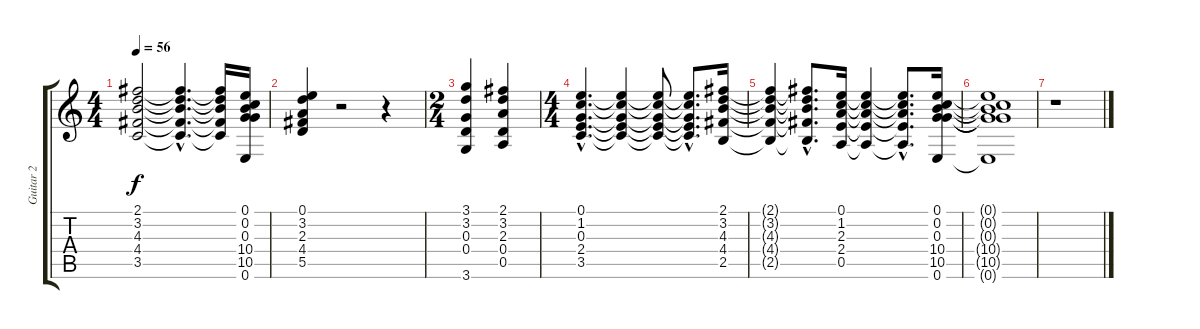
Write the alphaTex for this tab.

\track ("Guitar 2" "Guitar 2") {instrument acousticguitarsteel}
\staff {score tabs}
\tuning (E4 B3 G3 D3 A2 E2) {hide}
\ts (4 4)
\tempo 56
\clef g2
\ks c
(2.1{t} 3.2{t} 4.3{t} 4.4{t} 3.5{t}).2{dy f} (2.1{hac t} 3.2{hac t} 4.3{hac t} 4.4{hac t} 3.5{hac t}).4{d} (2.1{t} 3.2{t} 4.3{t} 4.4{t} 3.5{t}).16 (0.1 0.2 0.3 10.4 10.5 0.6).16 |
(0.1 3.2 2.3 4.4 5.5).4 r.2 r.4 |
\ts (2 4)
(3.1 3.2 0.3 0.4 3.6).4 (2.1 3.2 2.3 0.4 0.5).4 |
\ts (4 4)
(0.1{hac} 1.2{hac} 0.3{hac} 2.4{hac} 3.5{hac}).4{d} (0.1{t} 1.2{t} 0.3{t} 2.4{t} 3.5{t}).4 (0.1{t} 1.2{t} 0.3{t} 2.4{t} 3.5{t}).8 (0.1{hac t} 1.2{hac t} 0.3{hac t} 2.4{hac t} 3.5{hac t}).8{d} (2.1 3.2 4.3 4.4 2.5).16 |
(2.1{t} 3.2{t} 4.3{t} 4.4{t} 2.5{t}).4 (2.1{hac t} 3.2{hac t} 4.3{hac t} 4.4{hac t} 2.5{hac t}).8{d} (0.1 1.2 2.3 2.4 0.5).16 (0.1{t} 1.2{t} 2.3{t} 2.4{t} 0.5{t}).4 (0.1{hac t} 1.2{hac t} 2.3{hac t} 2.4{hac t} 0.5{hac t}).8{d} (0.1 0.2 0.3 10.4 10.5 0.6).16 |
(0.1{t} 0.2{t} 0.3{t} 10.4{t} 10.5{t} 0.6{t}).1 |
r.1
